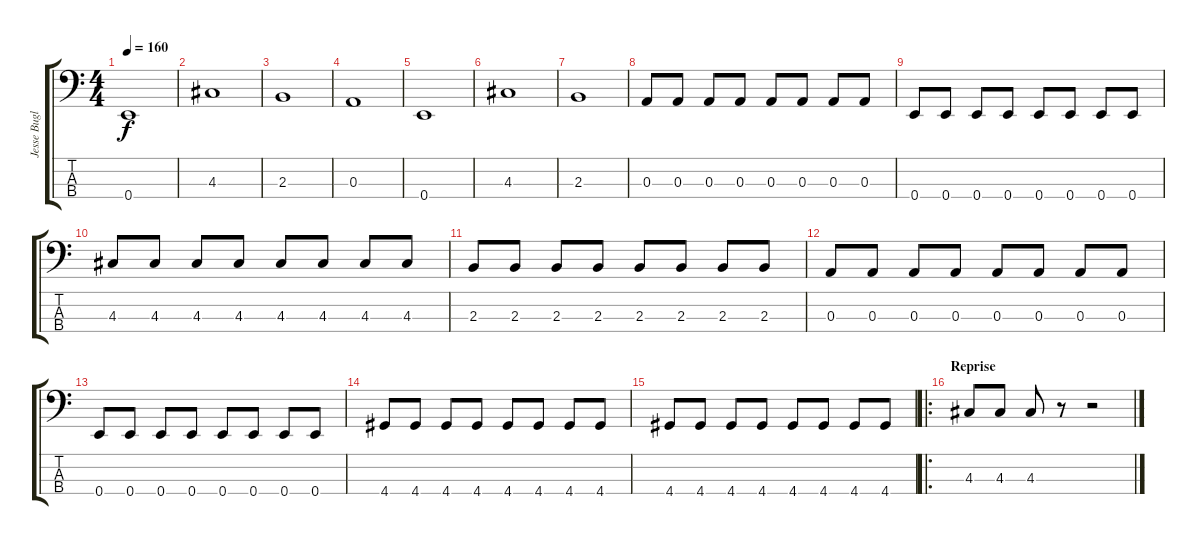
\track ("Jesse Buglione" "Jesse Bugl") {instrument electricbassfinger}
\staff {score tabs}
\tuning (G2 D2 A1 E1) {hide}
\ts (4 4)
\tempo 160
\clef f4
\ks c
0.4.1{dy f} |
4.3.1 |
2.3.1 |
0.3.1 |
0.4.1 |
4.3.1 |
2.3.1 |
0.3.8 0.3.8 0.3.8 0.3.8 0.3.8 0.3.8 0.3.8 0.3.8 |
0.4.8 0.4.8 0.4.8 0.4.8 0.4.8 0.4.8 0.4.8 0.4.8 |
4.3.8 4.3.8 4.3.8 4.3.8 4.3.8 4.3.8 4.3.8 4.3.8 |
2.3.8 2.3.8 2.3.8 2.3.8 2.3.8 2.3.8 2.3.8 2.3.8 |
0.3.8 0.3.8 0.3.8 0.3.8 0.3.8 0.3.8 0.3.8 0.3.8 |
0.4.8 0.4.8 0.4.8 0.4.8 0.4.8 0.4.8 0.4.8 0.4.8 |
4.4.8 4.4.8 4.4.8 4.4.8 4.4.8 4.4.8 4.4.8 4.4.8 |
4.4.8 4.4.8 4.4.8 4.4.8 4.4.8 4.4.8 4.4.8 4.4.8 |
\ro
\section ("" "Reprise")
4.3.8 4.3.8 4.3.8 r.8 r.2
